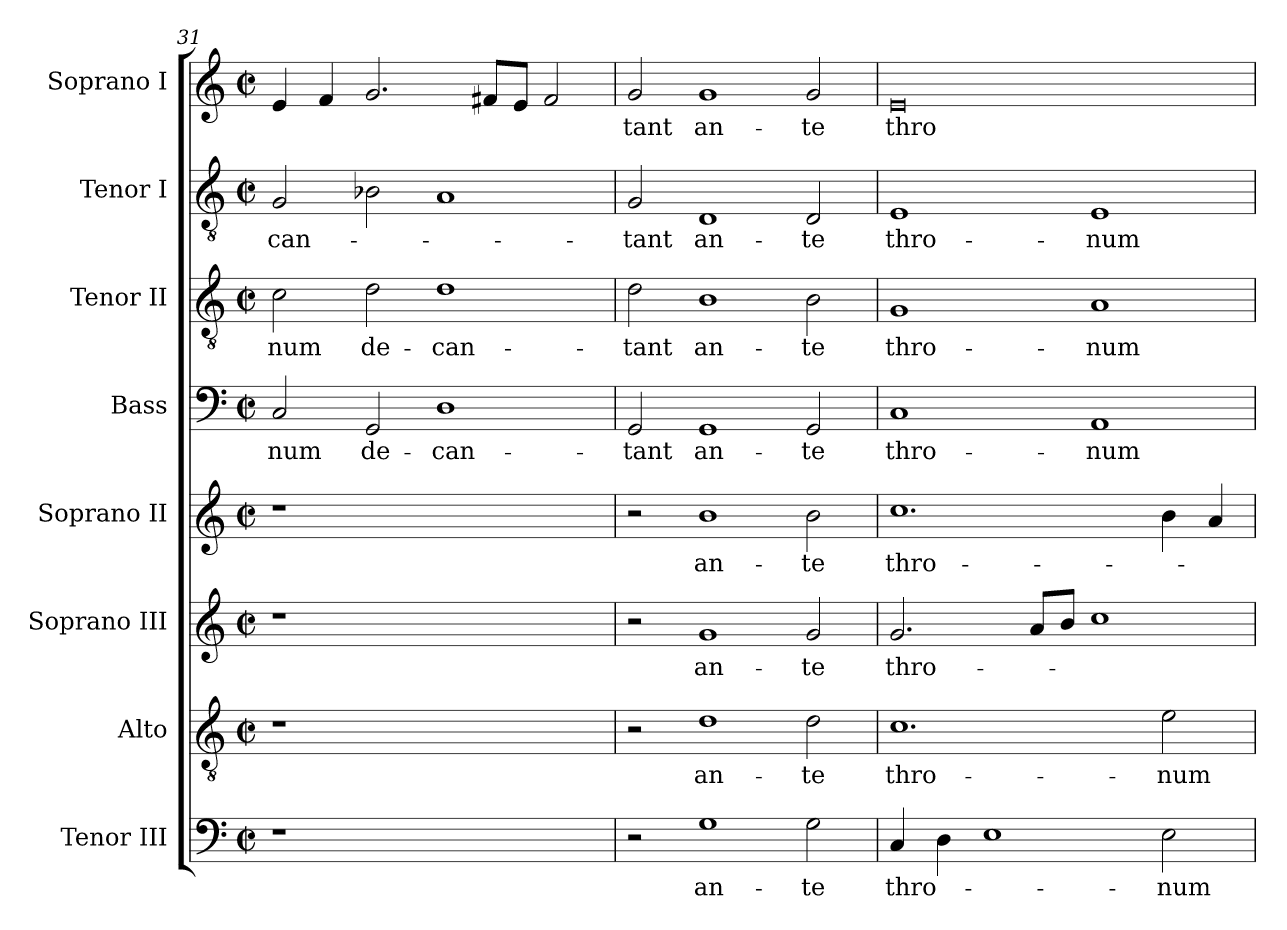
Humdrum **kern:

**kern	**text	**kern	**text	**kern	**text	**kern	**text	**kern	**text	**kern	**text	**kern	**text	**kern	**text
*part8	*part8	*part7	*part7	*part6	*part6	*part5	*part5	*part4	*part4	*part3	*part3	*part2	*part2	*part1	*part1
*staff8	*staff8	*staff7	*staff7	*staff6	*staff6	*staff5	*staff5	*staff4	*staff4	*staff3	*staff3	*staff2	*staff2	*staff1	*staff1
*I"Tenor III	*	*I"Alto	*	*I"Soprano III	*	*I"Soprano II	*	*I"Bass	*	*I"Tenor II	*	*I"Tenor I	*	*I"Soprano I	*
!!LO:PB:g=z
*clefF4	*	*clefGv2	*	*clefG2	*	*clefG2	*	*clefF4	*	*clefGv2	*	*clefGv2	*	*clefG2	*
*k[]	*	*k[]	*	*k[]	*	*k[]	*	*k[]	*	*k[]	*	*k[]	*	*k[]	*
*C:	*	*C:	*	*C:	*	*C:	*	*C:	*	*C:	*	*C:	*	*C:	*
*M2/2	*	*M2/2	*	*M2/2	*	*M2/2	*	*M2/2	*	*M2/2	*	*M2/2	*	*M2/2	*
*met(c|)	*	*met(c|)	*	*met(c|)	*	*met(c|)	*	*met(c|)	*	*met(c|)	*	*met(c|)	*	*met(c|)	*
=31	=31	=31	=31	=31	=31	=31	=31	=31	=31	=31	=31	=31	=31	=31	=31
!LO:N:vis=1	!	!LO:N:vis=1	!	!LO:N:vis=1	!	!LO:N:vis=1	!	!	!LO:LY:b	!	!LO:LY:b	!	!LO:LY:b	!	!
1r	.	1r	.	1r	.	1r	.	2C/	-num	2c\	-num	2G/	-can-	4e/	.
.	.	.	.	.	.	.	.	.	.	.	.	.	.	4f/	.
!	!	!	!	!	!	!	!	!	!LO:LY:b	!	!LO:LY:b	!	!	!	!
.	.	.	.	.	.	.	.	2GG/	de-	2d\	de-	2B-X\	.	2.g/	.
!	!	!	!	!	!	!	!	!	!LO:LY:b	!	!LO:LY:b	!	!	!	!
1ryy	.	1ryy	.	1ryy	.	1ryy	.	1D	-can-	1d	-can-	1A	.	.	.
.	.	.	.	.	.	.	.	.	.	.	.	.	.	8f#X/L	.
.	.	.	.	.	.	.	.	.	.	.	.	.	.	8e/J	.
.	.	.	.	.	.	.	.	.	.	.	.	.	.	2f#/	.
=32	=32	=32	=32	=32	=32	=32	=32	=32	=32	=32	=32	=32	=32	=32	=32
!	!	!	!	!	!	!	!	!	!LO:LY:b	!	!LO:LY:b	!	!LO:LY:b	!	!LO:LY:b
2r	.	2r	.	2r	.	2r	.	2GG/	-tant	2d\	-tant	2G/	-tant	2g/	-tant
!	!LO:LY:b	!	!LO:LY:b	!	!LO:LY:b	!	!LO:LY:b	!	!LO:LY:b	!	!LO:LY:b	!	!LO:LY:b	!	!LO:LY:b
1G	an-	1d	an-	1g	an-	1b	an-	1GG	an-	1B	an-	1D	an-	1g	an-
!	!LO:LY:b	!	!LO:LY:b	!	!LO:LY:b	!	!LO:LY:b	!	!LO:LY:b	!	!LO:LY:b	!	!LO:LY:b	!	!LO:LY:b
2G\	-te	2d\	-te	2g/	-te	2b\	-te	2GG/	-te	2B\	-te	2D/	-te	2g/	-te
=33	=33	=33	=33	=33	=33	=33	=33	=33	=33	=33	=33	=33	=33	=33	=33
!	!LO:LY:b	!	!LO:LY:b	!	!LO:LY:b	!	!LO:LY:b	!	!LO:LY:b	!	!LO:LY:b	!	!LO:LY:b	!	!LO:LY:b
4C/	thro-	1.c	thro-	2.g/	thro-	1.cc	thro-	1C	thro-	1G	thro-	1E	thro-	0e	thro-
4D\	.	.	.	.	.	.	.	.	.	.	.	.	.	.	.
1E	.	.	.	.	.	.	.	.	.	.	.	.	.	.	.
.	.	.	.	8a/L	.	.	.	.	.	.	.	.	.	.	.
.	.	.	.	8b/J	.	.	.	.	.	.	.	.	.	.	.
!	!	!	!	!	!	!	!	!	!LO:LY:b	!	!LO:LY:b	!	!LO:LY:b	!	!
.	.	.	.	1cc	.	.	.	1AA	-num	1A	-num	1E	-num	.	.
!	!LO:LY:b	!	!LO:LY:b	!	!	!	!	!	!	!	!	!	!	!	!
2E\	-num	2e\	-num	.	.	4b\	.	.	.	.	.	.	.	.	.
.	.	.	.	.	.	4a/	.	.	.	.	.	.	.	.	.
=	=	=	=	=	=	=	=	=	=	=	=	=	=	=	=
*-	*-	*-	*-	*-	*-	*-	*-	*-	*-	*-	*-	*-	*-	*-	*-
